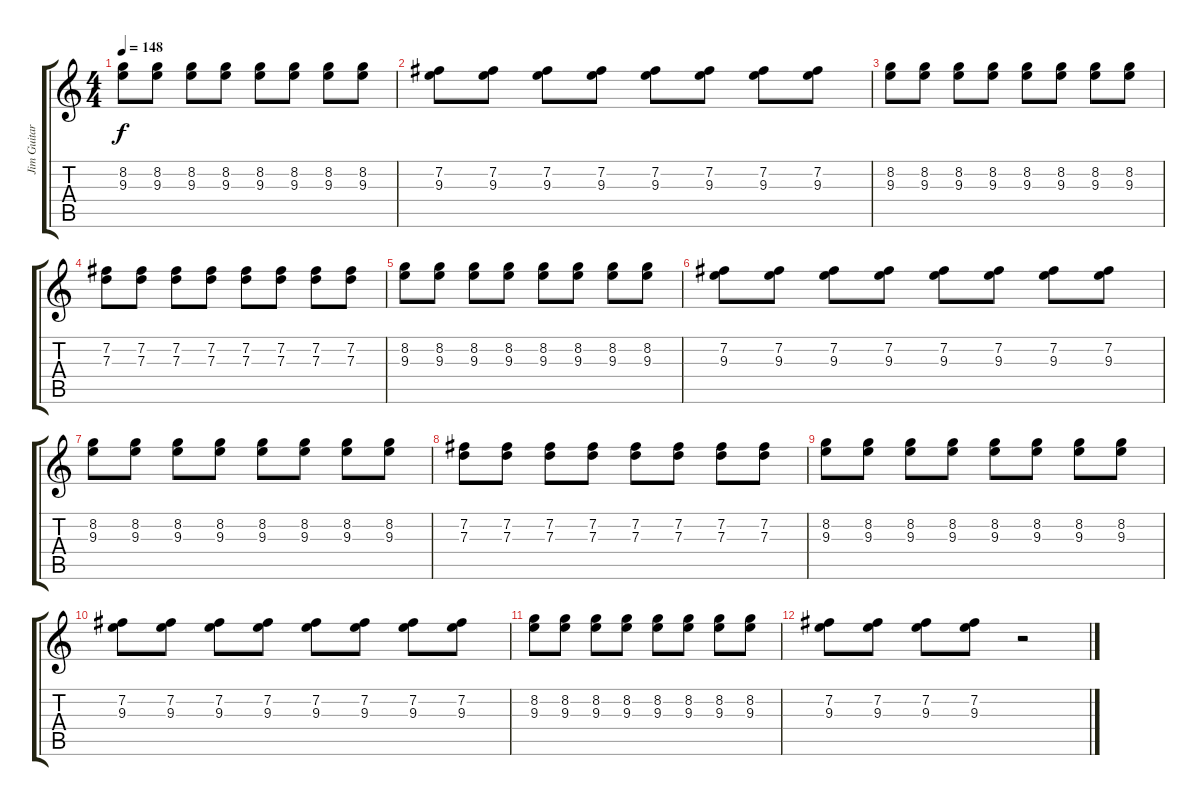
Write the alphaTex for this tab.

\track ("Jim Guitar" "Jim Guitar") {instrument distortionguitar}
\staff {score tabs}
\tuning (E4 B3 G3 D3 A2 E2) {hide}
\ts (4 4)
\tempo 148
\clef g2
\ks c
(8.2 9.3).8{dy f} (8.2 9.3).8 (8.2 9.3).8 (8.2 9.3).8 (8.2 9.3).8 (8.2 9.3).8 (8.2 9.3).8 (8.2 9.3).8 |
(7.2 9.3).8 (7.2 9.3).8 (7.2 9.3).8 (7.2 9.3).8 (7.2 9.3).8 (7.2 9.3).8 (7.2 9.3).8 (7.2 9.3).8 |
(8.2 9.3).8 (8.2 9.3).8 (8.2 9.3).8 (8.2 9.3).8 (8.2 9.3).8 (8.2 9.3).8 (8.2 9.3).8 (8.2 9.3).8 |
(7.2 7.3).8 (7.2 7.3).8 (7.2 7.3).8 (7.2 7.3).8 (7.2 7.3).8 (7.2 7.3).8 (7.2 7.3).8 (7.2 7.3).8 |
(8.2 9.3).8 (8.2 9.3).8 (8.2 9.3).8 (8.2 9.3).8 (8.2 9.3).8 (8.2 9.3).8 (8.2 9.3).8 (8.2 9.3).8 |
(7.2 9.3).8 (7.2 9.3).8 (7.2 9.3).8 (7.2 9.3).8 (7.2 9.3).8 (7.2 9.3).8 (7.2 9.3).8 (7.2 9.3).8 |
(8.2 9.3).8 (8.2 9.3).8 (8.2 9.3).8 (8.2 9.3).8 (8.2 9.3).8 (8.2 9.3).8 (8.2 9.3).8 (8.2 9.3).8 |
(7.2 7.3).8 (7.2 7.3).8 (7.2 7.3).8 (7.2 7.3).8 (7.2 7.3).8 (7.2 7.3).8 (7.2 7.3).8 (7.2 7.3).8 |
(8.2 9.3).8 (8.2 9.3).8 (8.2 9.3).8 (8.2 9.3).8 (8.2 9.3).8 (8.2 9.3).8 (8.2 9.3).8 (8.2 9.3).8 |
(7.2 9.3).8 (7.2 9.3).8 (7.2 9.3).8 (7.2 9.3).8 (7.2 9.3).8 (7.2 9.3).8 (7.2 9.3).8 (7.2 9.3).8 |
(8.2 9.3).8 (8.2 9.3).8 (8.2 9.3).8 (8.2 9.3).8 (8.2 9.3).8 (8.2 9.3).8 (8.2 9.3).8 (8.2 9.3).8 |
(7.2 9.3).8 (7.2 9.3).8 (7.2 9.3).8 (7.2 9.3).8 r.2
